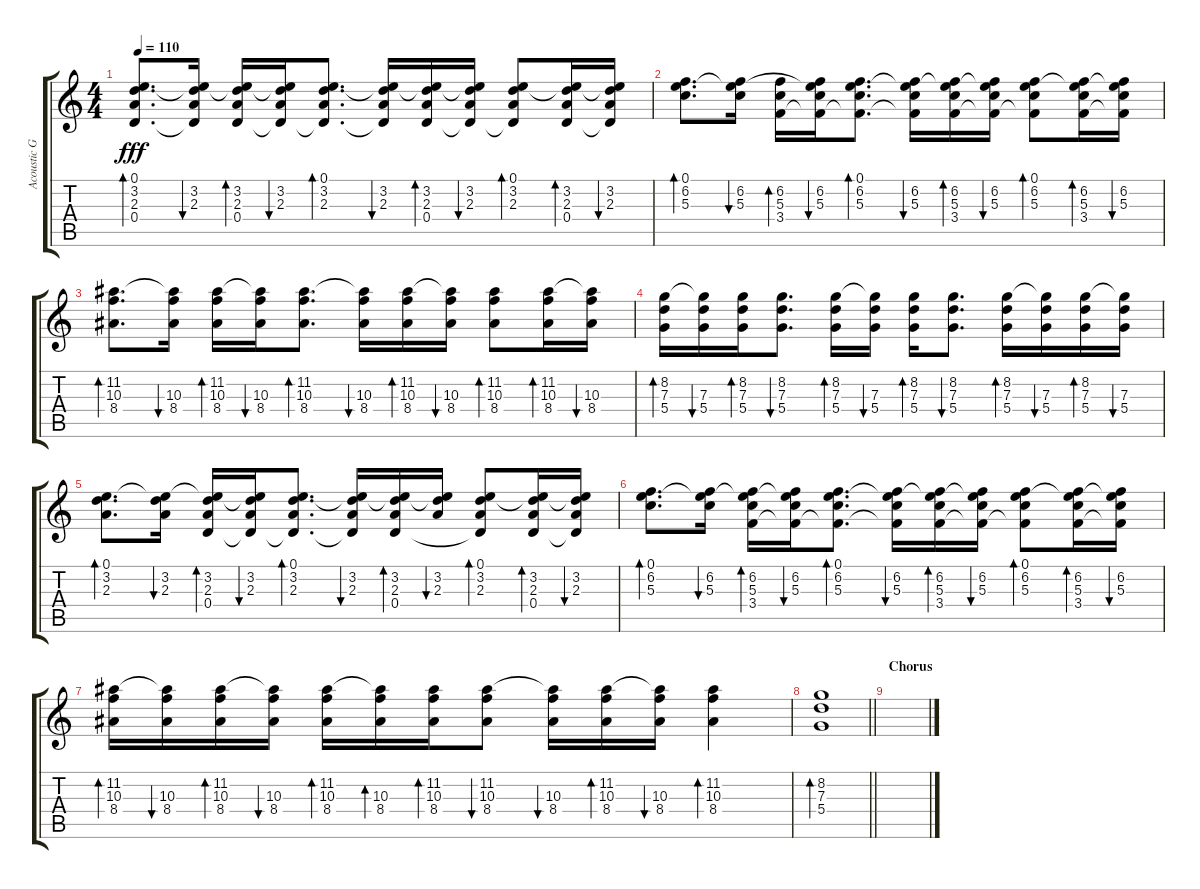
\track ("Acoustic Guitar L" "Acoustic G") {instrument acousticguitarsteel}
\staff {score tabs}
\tuning (E4 B3 G3 D3 A2 E2) {hide}
\ts (4 4)
\tempo 110
\clef g2
\ks c
(0.1 3.2 2.3 0.4).8{d bd 30 dy fff} (0.1{t} 3.2 2.3 0.4{t}).16{bu 30} (0.1{t} 3.2 2.3 0.4).16{bd 30} (0.1{t} 3.2 2.3 0.4{t}).16{bu 30} (0.1 3.2 2.3 0.4{t}).8{d bd 30} (0.1{t} 3.2 2.3 0.4{t}).16{bu 30} (0.1{t} 3.2 2.3 0.4).16{bd 30} (0.1{t} 3.2 2.3 0.4{t}).16{bu 30} (0.1 3.2 2.3 0.4{t}).8{bd 30} (0.1{t} 3.2 2.3 0.4).16{bd 30} (0.1{t} 3.2 2.3 0.4{t}).16{bu 30} |
(0.1 6.2 5.3).8{d bd 30} (0.1{t} 6.2 5.3).16{bu 30} (6.2 5.3 3.4).16{bd 30} (0.1{t} 6.2 5.3 3.4{t}).16{bu 30} (0.1 6.2 5.3 3.4{t}).8{d bd 30} (0.1{t} 6.2 5.3 3.4{t}).16{bu 30} (0.1{t} 6.2 5.3 3.4).16{bd 30} (0.1{t} 6.2 5.3 3.4{t}).16{bu 30} (0.1 6.2 5.3 3.4{t}).8{bd 30} (0.1{t} 6.2 5.3 3.4).16{bd 30} (0.1{t} 6.2 5.3 3.4{t}).16{bu 30} |
(11.2 10.3 8.4).8{d bd 30} (11.2{t} 10.3 8.4).16{bu 30} (11.2 10.3 8.4).16{bd 30} (11.2{t} 10.3 8.4).16{bu 30} (11.2 10.3 8.4).8{d bd 30} (11.2{t} 10.3 8.4).16{bu 30} (11.2 10.3 8.4).16{bd 30} (11.2{t} 10.3 8.4).16{bu 30} (11.2 10.3 8.4).8{bd 30} (11.2 10.3 8.4).16{bd 30} (11.2{t} 10.3 8.4).16{bu 30} |
(8.2 7.3 5.4).16{bd 30} (8.2{t} 7.3 5.4).16{bu 30} (8.2 7.3 5.4).16{bd 30} (8.2 7.3 5.4).8{d bu 30} (8.2 7.3 5.4).16{bd 30} (8.2{t} 7.3 5.4).16{bu 30} (8.2 7.3 5.4).16{bd 30} (8.2 7.3 5.4).8{d bu 30} (8.2 7.3 5.4).16{bd 30} (8.2{t} 7.3 5.4).16{bu 30} (8.2 7.3 5.4).16{bd 30} (8.2{t} 7.3 5.4).16{bu 30} |
(0.1 3.2 2.3).8{d bd 30} (0.1{t} 3.2 2.3).16{bu 30} (0.1{t} 3.2 2.3 0.4).16{bd 30} (0.1{t} 3.2 2.3 0.4{t}).16{bu 30} (0.1 3.2 2.3 0.4{t}).8{d bd 30} (0.1{t} 3.2 2.3 0.4{t}).16{bu 30} (0.1{t} 3.2 2.3 0.4).16{bd 30} (0.1{t} 3.2 2.3).16{bu 30} (0.1 3.2 2.3 0.4{t}).8{bd 30} (0.1{t} 3.2 2.3 0.4).16{bd 30} (0.1{t} 3.2 2.3 0.4{t}).16{bu 30} |
(0.1 6.2 5.3).8{d bd 30} (0.1{t} 6.2 5.3).16{bu 30} (0.1{t} 6.2 5.3 3.4).16{bd 30} (0.1{t} 6.2 5.3 3.4{t}).16{bu 30} (0.1 6.2 5.3 3.4{t}).8{d bd 30} (0.1{t} 6.2 5.3 3.4{t}).16{bu 30} (0.1{t} 6.2 5.3 3.4).16{bd 30} (0.1{t} 6.2 5.3 3.4{t}).16{bu 30} (0.1 6.2 5.3 3.4{t}).8{bd 30} (0.1{t} 6.2 5.3 3.4).16{bd 30} (0.1{t} 6.2 5.3 3.4{t}).16{bu 30} |
(11.2 10.3 8.4).16{bd 30} (11.2{t} 10.3 8.4).16{bu 30} (11.2 10.3 8.4).16{bd 30} (11.2{t} 10.3 8.4).16{bu 30} (11.2 10.3 8.4).16{bd 30} (11.2{t} 10.3 8.4).16{bd 30} (11.2 10.3 8.4).16{bd 30} (11.2 10.3 8.4).8{bu 30} (11.2{t} 10.3 8.4).16{bu 30} (11.2 10.3 8.4).16{bd 30} (11.2{t} 10.3 8.4).16{bu 30} (11.2 10.3 8.4).4{bd 30} |
\barLineRight lightlight
(8.2 7.3 5.4).1{bd 120} |
\section ("" "Chorus")
